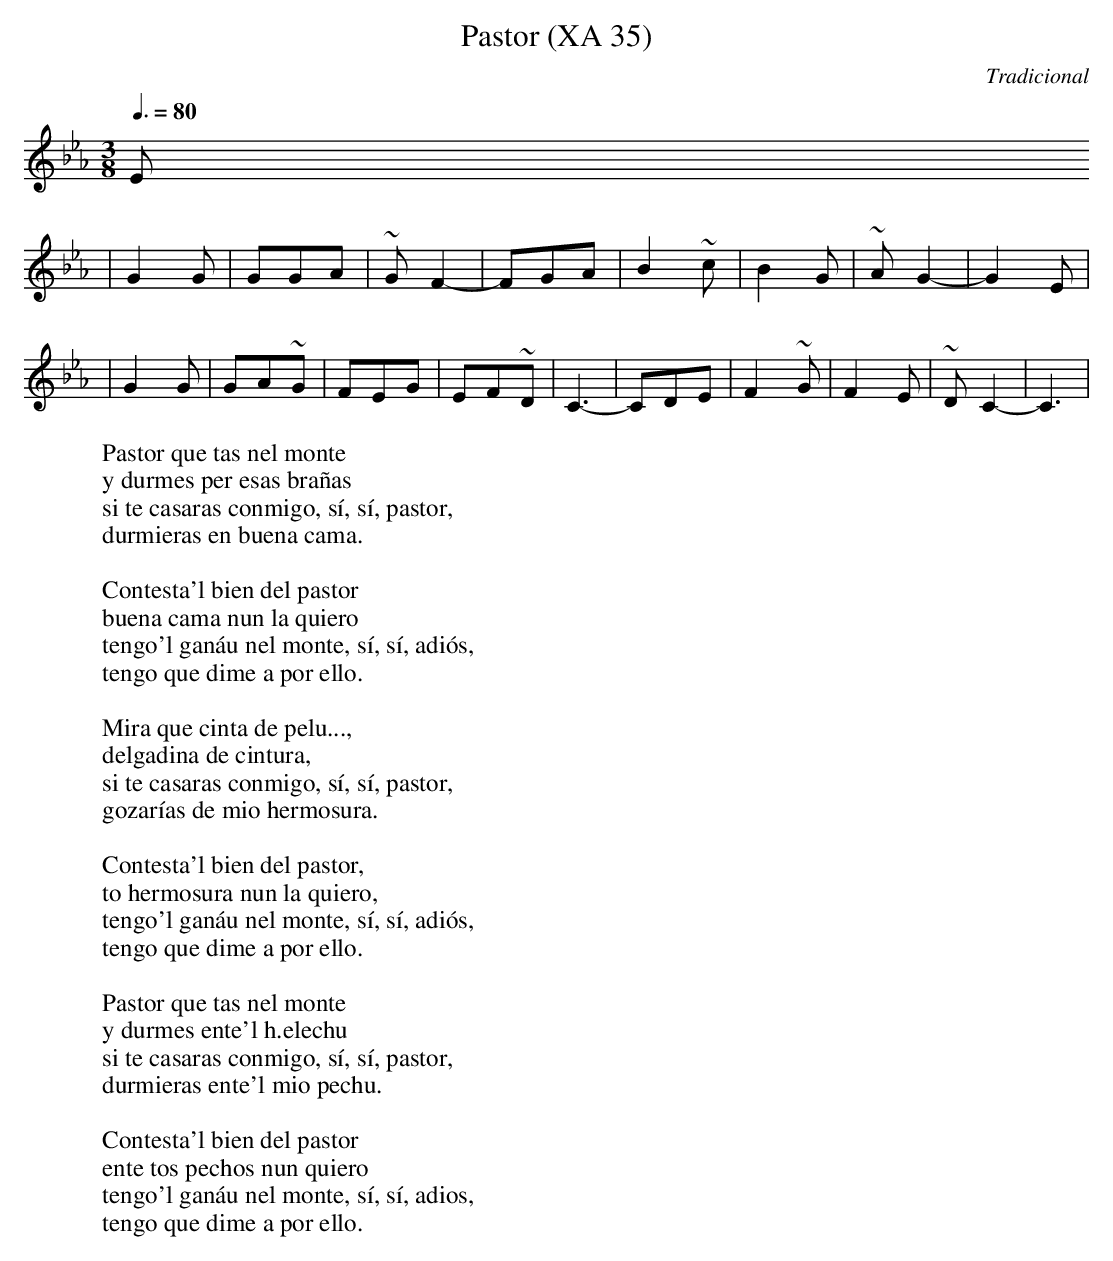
X:1
T:Pastor (XA 35)
C:Tradicional
M:3/8
L:1/8
Q:3/8=80
K:Cm
E
|G2 G|GGA|~G F2-|FGA|B2 ~c|B2 G|~A G2-|G2 E|
|G2 G|GA~G|FEG|EF~D|C3-|CDE|F2 ~G|F2 E|~D C2-|C3|
W:Pastor que tas nel monte
W:y durmes per esas brañas
W:si te casaras conmigo, sí, sí, pastor,
W:durmieras en buena cama.
W:
W:Contesta'l bien del pastor
W:buena cama nun la quiero
W:tengo'l ganáu nel monte, sí, sí, adiós,
W:tengo que dime a por ello.
W:
W:Mira que cinta de pelu...,
W:delgadina de cintura,
W:si te casaras conmigo, sí, sí, pastor,
W:gozarías de mio hermosura.
W:
W:Contesta'l bien del pastor,
W:to hermosura nun la quiero,
W:tengo'l ganáu nel monte, sí, sí, adiós,
W:tengo que dime a por ello.
W:
W:Pastor que tas nel monte
W:y durmes ente'l h.elechu
W:si te casaras conmigo, sí, sí, pastor,
W:durmieras ente'l mio pechu.
W:
W:Contesta'l bien del pastor
W:ente tos pechos nun quiero
W:tengo'l ganáu nel monte, sí, sí, adios,
W:tengo que dime a por ello.
W:
